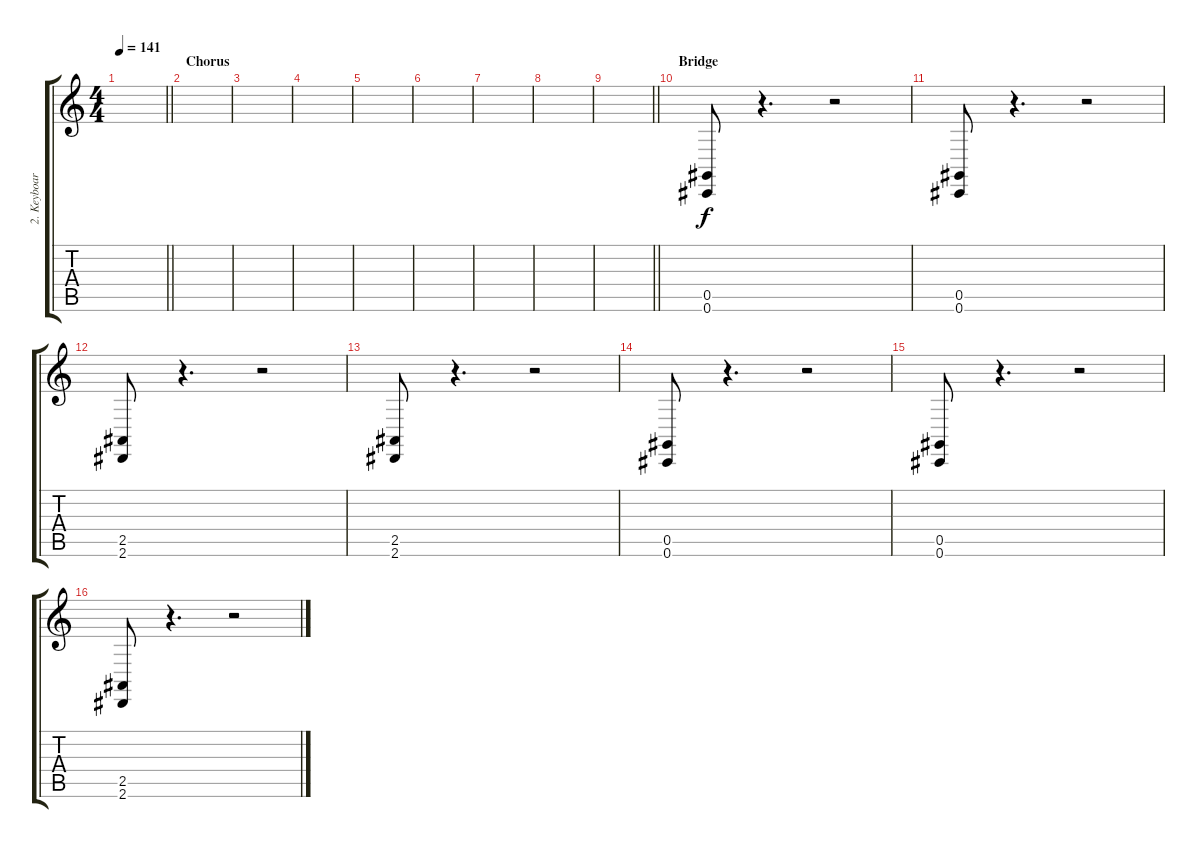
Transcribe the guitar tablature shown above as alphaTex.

\track ("2. Keyboard" "2. Keyboar") {instrument lead8bassandlead}
\staff {score tabs}
\tuning (Eb4 Bb3 Gb3 Db3 Ab2 Db2) {hide}
\ts (4 4)
\tempo 141
\clef g2
\barLineRight lightlight
\ks c
|
\section ("" "Chorus")
|
|
|
|
|
|
|
\barLineRight lightlight
|
\section ("" "Bridge")
(0.5 0.6).8{instrument lead8bassandlead} r.4{d} r.2 |
(0.5 0.6).8 r.4{d} r.2 |
(2.5 2.6).8 r.4{d} r.2 |
(2.5 2.6).8 r.4{d} r.2 |
(0.5 0.6).8 r.4{d} r.2 |
(0.5 0.6).8 r.4{d} r.2 |
(2.5 2.6).8 r.4{d} r.2
